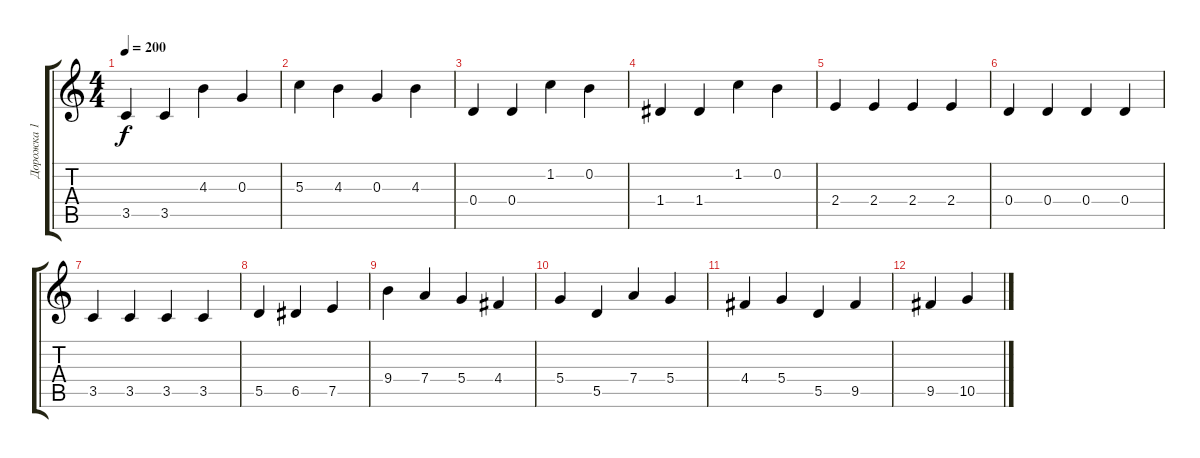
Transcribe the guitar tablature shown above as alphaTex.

\track ("Дорожка 1" "Дорожка 1") {instrument overdrivenguitar}
\staff {score tabs}
\tuning (E4 B3 G3 D3 A2 E2) {hide}
\ts (4 4)
\tempo 200
\clef g2
\ks c
3.5.4{dy f} 3.5.4 4.3.4 0.3.4 |
5.3.4 4.3.4 0.3.4 4.3.4 |
0.4.4 0.4.4 1.2.4 0.2.4 |
1.4.4 1.4.4 1.2.4 0.2.4 |
2.4.4 2.4.4 2.4.4 2.4.4 |
0.4.4 0.4.4 0.4.4 0.4.4 |
3.5.4 3.5.4 3.5.4 3.5.4 |
5.5.4 6.5.4 7.5.4 |
9.4.4 7.4.4 5.4.4 4.4.4 |
5.4.4 5.5.4 7.4.4 5.4.4 |
4.4.4 5.4.4 5.5.4 9.5.4 |
9.5.4 10.5.4
